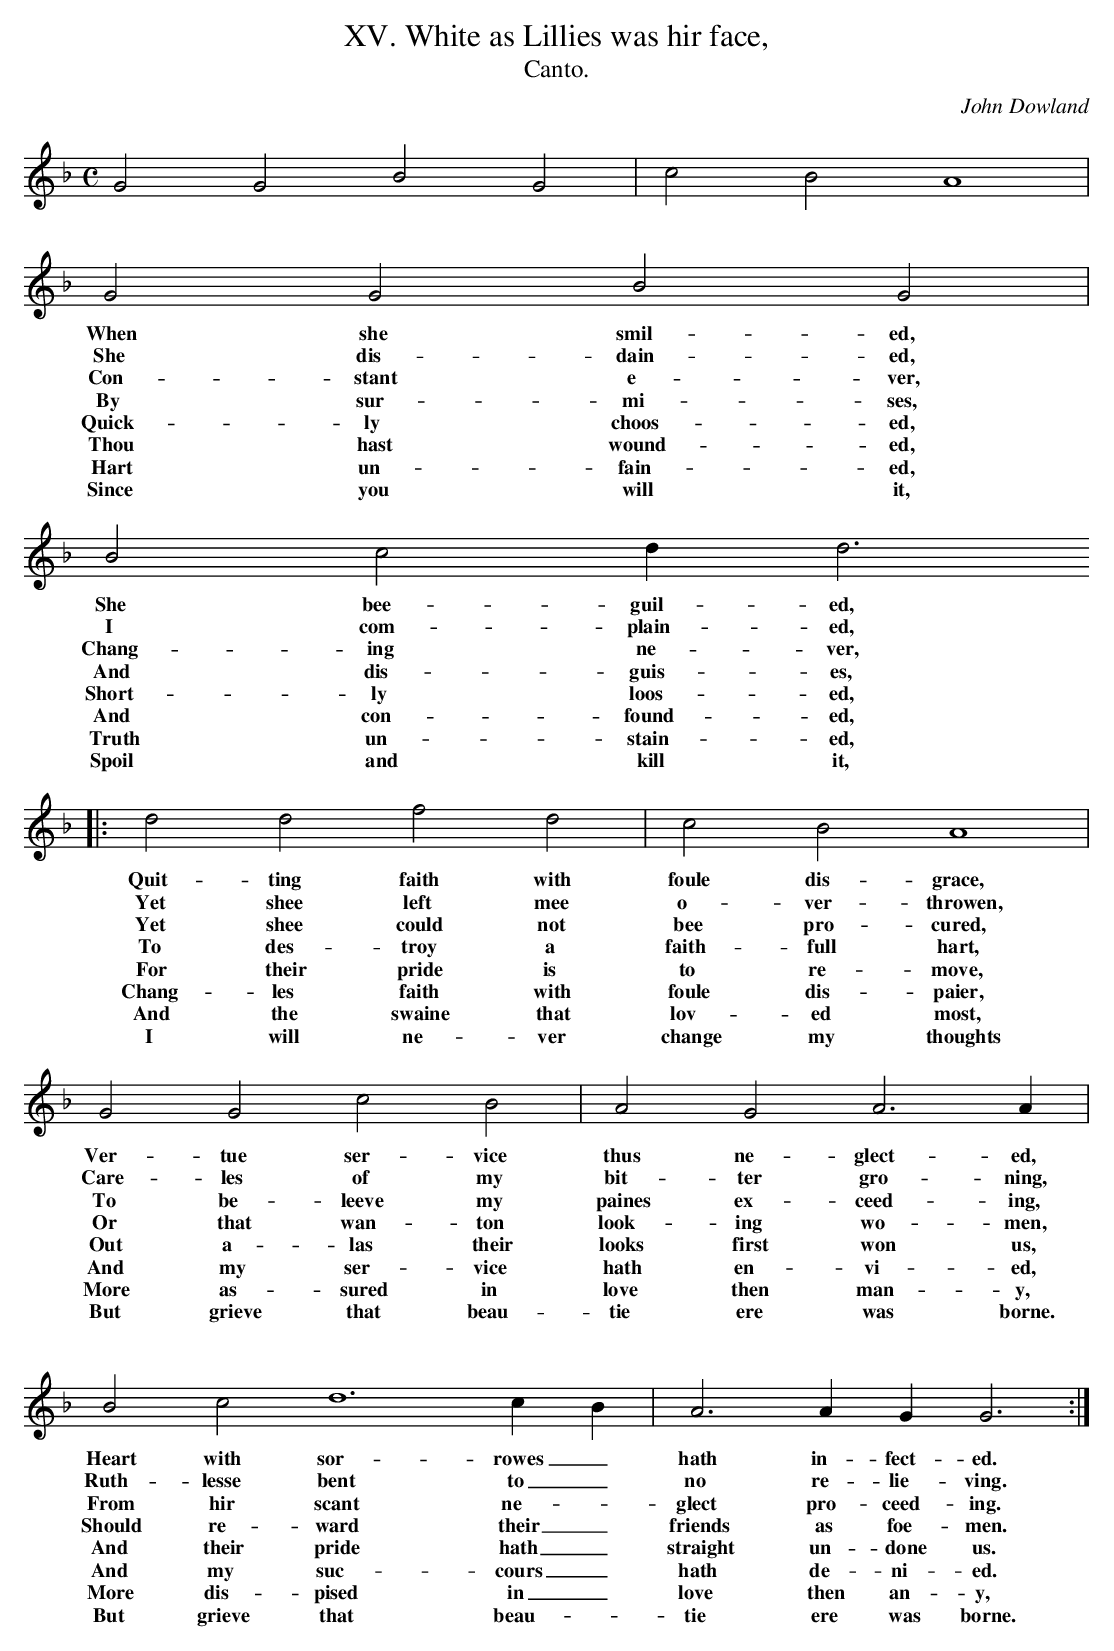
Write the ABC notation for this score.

X:1
T:XV. White as Lillies was hir face,
T:Canto.
C: John Dowland
L:1/4
M:C
K: G dor
G2 G2 B2 G2 | c2 B2 A4|
G2 G2 B2 G2 |
w:When she smil- ed,
w:She dis- dain- ed,
w:Con- stant e- ver,
w:By sur- mi- ses,
w:Quick- ly choos- ed,
w:Thou hast wound- ed,
w:Hart un- fain- ed,
w:Since you will it,
B2 c2 d d3
w:She bee- guil- ed,
w:I com- plain- ed,
w:Chang- ing ne- ver,
w:And dis- guis- es,
w:Short- ly loos- ed,
w:And con- found- ed,
w:Truth un- stain- ed,
w:Spoil and kill it,
|:d2 d2 f2 d2 | c2 B2 A4 |
w:Quit- ting faith with foule dis- grace,
w:Yet shee left mee o- ver- throwen,
w:Yet shee could not bee pro- cured,
w:To des- troy a faith- full hart,
w:For their pride is to re- move,
w:Chang- les faith with foule dis- paier,
w:And the swaine that lov- ed most,
w:I will ne- ver change my thoughts
G2 G2 c2 B2 | A2 G2 A3 A |
w:Ver- tue ser- vice thus ne- glect- ed,
w:Care- les of my bit- ter gro- ning,
w:To be- leeve my paines ex- ceed- ing,
w:Or that wan- ton look- ing wo- men,
w:Out a- las their looks first won us,
w:And my ser- vice hath en- vi- ed,
w:More as- sured in love then man- y,
w:But grieve that beau- tie ere was borne.
B2 c2 d6 c B | A3 A G G3 :|
w:Heart with sor- rowes _ hath in- fect- ed.
w:Ruth- lesse bent to _ no re- lie- ving.
w:From hir scant ne- * glect pro- ceed- ing.
w:Should re- ward their _ friends as foe- men.
w:And their pride hath _ straight un- done us.
w:And my suc- cours _ hath de- ni- ed.
w:More dis- pised in _ love then an- y,
w:But grieve that beau- * tie ere was borne.
